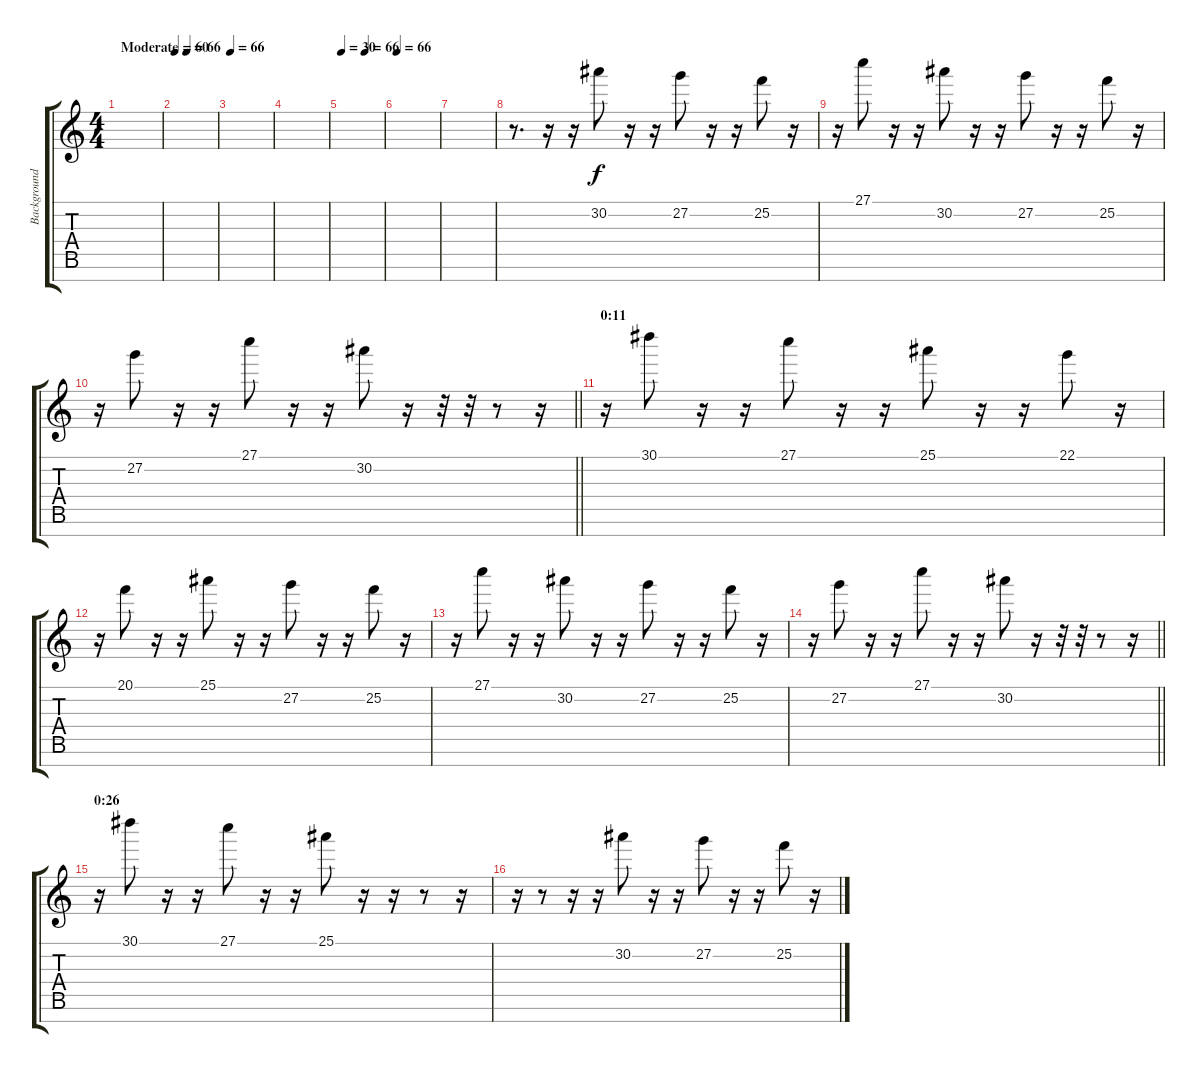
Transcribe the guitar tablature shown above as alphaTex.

\track ("Background notes" "Background") {instrument acousticgrandpiano}
\staff {score tabs}
\tuning (A4 E4 B3 G3 D3 A2 E2) {hide}
\ts (4 4)
\tempo (66 "Moderate")
\clef g2
\ks c
|
\tempo 60
|
\tempo 66
|
|
\tempo 30
\tempo (66 0.5625)
|
\tempo 66
|
|
r.8{d} r.16 r.16 30.2.8 r.16 r.16 27.2.8 r.16 r.16 25.2.8 r.16 |
r.16 27.1.8 r.16 r.16 30.2.8 r.16 r.16 27.2.8 r.16 r.16 25.2.8 r.16 |
\barLineRight lightlight
r.16 27.2.8 r.16 r.16 27.1.8 r.16 r.16 30.2.8 r.16 r.32 r.32 r.8 r.16 |
\section ("" "0:11")
r.16 30.1.8 r.16 r.16 27.1.8 r.16 r.16 25.1.8 r.16 r.16 22.1.8 r.16 |
r.16 20.1.8 r.16 r.16 25.1.8 r.16 r.16 27.2.8 r.16 r.16 25.2.8 r.16 |
r.16 27.1.8 r.16 r.16 30.2.8 r.16 r.16 27.2.8 r.16 r.16 25.2.8 r.16 |
\barLineRight lightlight
r.16 27.2.8 r.16 r.16 27.1.8 r.16 r.16 30.2.8 r.16 r.32 r.32 r.8 r.16 |
\section ("" "0:26")
r.16 30.1.8 r.16 r.16 27.1.8 r.16 r.16 25.1.8 r.16 r.16 r.8 r.16 |
r.16 r.8 r.16 r.16 30.2.8 r.16 r.16 27.2.8 r.16 r.16 25.2.8 r.16
